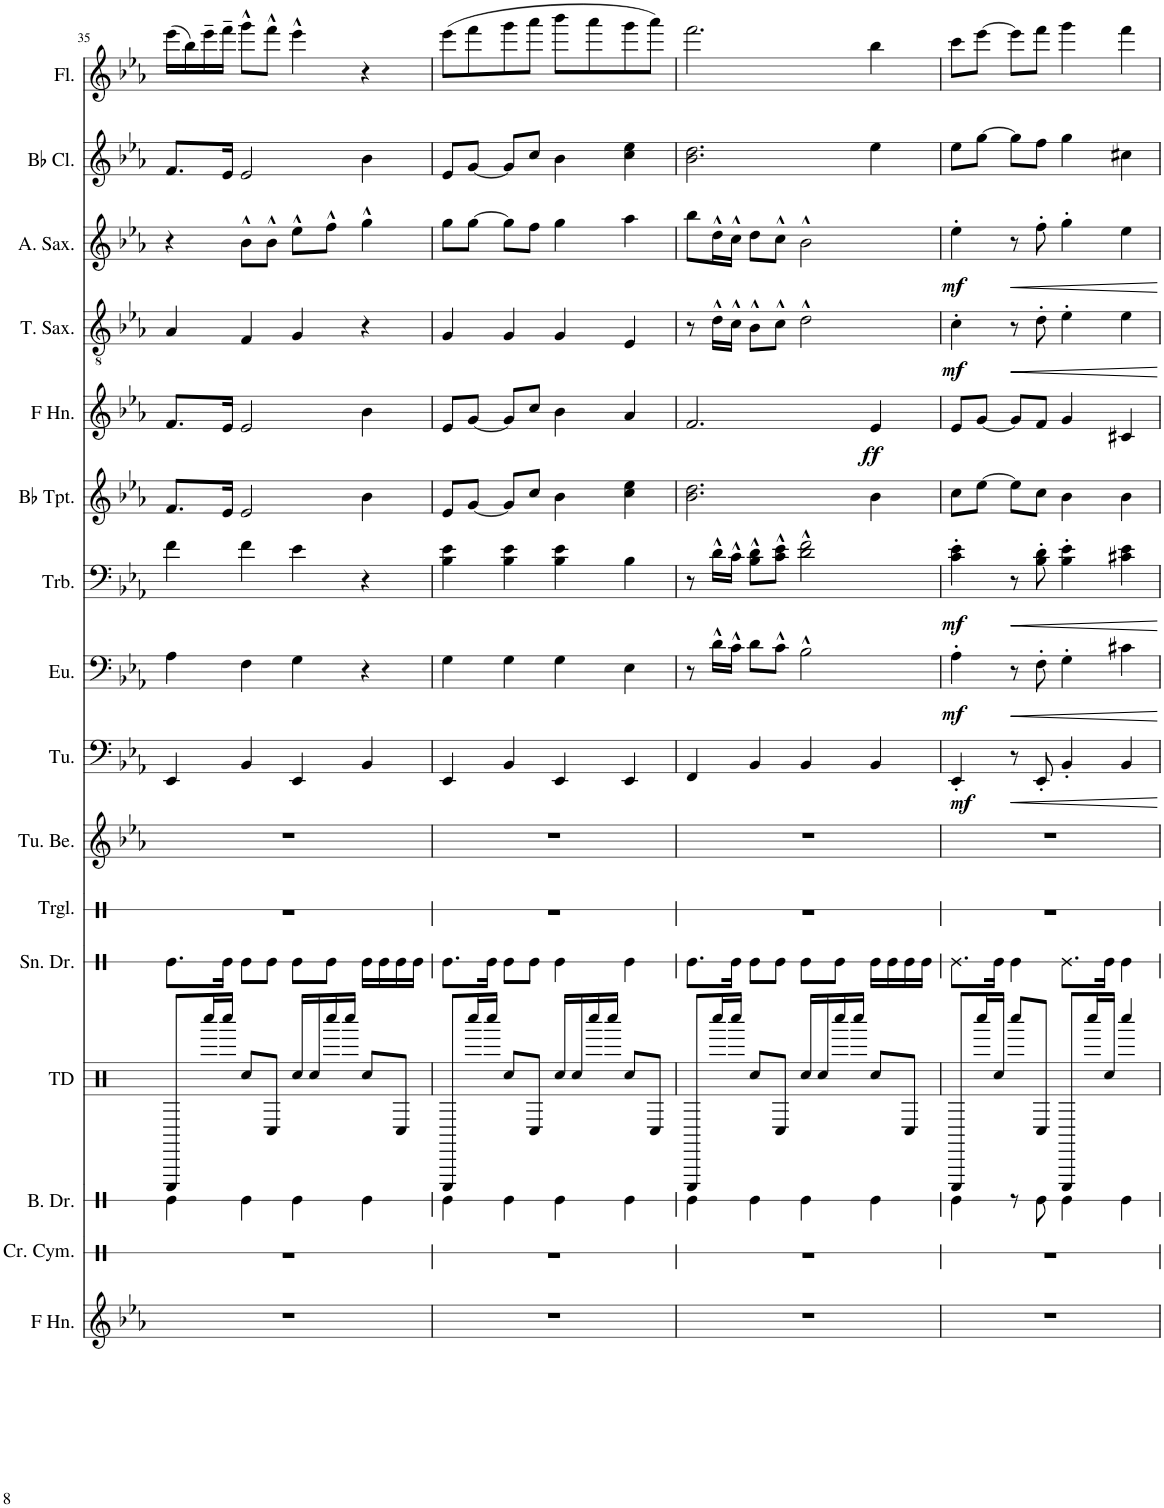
**kern	**kern	**kern	**kern	**kern	**kern	**kern	**kern	**dynam	**kern	**dynam	**kern	**dynam	**kern	**kern	**dynam	**kern	**dynam	**kern	**dynam	**kern	**kern
*part16	*part15	*part14	*part13	*part12	*part11	*part10	*part9	*part9	*part8	*part8	*part7	*part7	*part6	*part5	*part5	*part4	*part4	*part3	*part3	*part2	*part1
*staff16	*staff15	*staff14	*staff13	*staff12	*staff11	*staff10	*staff9	*staff9	*staff8	*staff8	*staff7	*staff7	*staff6	*staff5	*staff5	*staff4	*staff4	*staff3	*staff3	*staff2	*staff1
*I"Horn in F	*I"Crash Cymbal	*I"Bass Drum	*I"Tenor Drums	*I"Snare Drum	*I"Triangle	*I"Tubular Bells	*I"Tuba	*	*I"Euphonium	*	*I"Trombone	*	*I"Bb Trumpet	*I"Horn in F	*	*I"Tenor Saxophone	*	*I"Alto Saxophone	*	*I"Bb Clarinet	*I"Flute
*	*I'Cr. Cym.	*I'B. Dr.	*I'TD	*I'Sn. Dr.	*I'Trgl.	*I'Tu. Be.	*I'Tu.	*	*I'Eu.	*	*I'Trb.	*	*I'Bb Tpt.	*	*	*I'T. Sax.	*	*I'A. Sax.	*	*I'Bb Cl.	*I'Fl.
!!LO:PB:g=z
*clefG2	*clefX	*clefX	*clefX	*clefX	*clefX	*clefG2	*clefF4	*	*clefF4	*	*clefF4	*	*clefG2	*clefG2	*	*clefGv2	*	*clefG2	*	*clefG2	*clefG2
*ITrd4c7	*	*	*	*	*	*	*	*	*	*	*	*	*ITrd1c2	*ITrd4c7	*	*ITrd8c14	*	*ITrd5c9	*	*ITrd1c2	*
*k[b-e-a-]	*k[]	*k[]	*k[]	*k[]	*k[]	*k[b-e-a-]	*k[b-e-a-]	*	*k[b-e-a-]	*	*k[b-e-a-]	*	*k[b-e-a-]	*k[b-e-a-]	*	*k[b-e-a-]	*	*k[b-e-a-]	*	*k[b-e-a-]	*k[b-e-a-]
*M4/4	*M4/4	*M4/4	*M4/4	*M4/4	*M4/4	*M4/4	*M4/4	*	*M4/4	*	*M4/4	*	*M4/4	*M4/4	*	*M4/4	*	*M4/4	*	*M4/4	*M4/4
=35	=35	=35	=35	=35	=35	=35	=35	=35	=35	=35	=35	=35	=35	=35	=35	=35	=35	=35	=35	=35	=35
1r	1r	4Re\	8CCC/L	8.Re\L	1r	1r	4EE-/	.	4A-\	.	4f\	.	8.f/L	8.f/L	.	4A-/	.	4r	.	8.f/L	(16eee-\LL
.	.	.	.	.	.	.	.	.	.	.	.	.	.	.	.	.	.	.	.	.	16bb-\)
.	.	.	16cccc/L	.	.	.	.	.	.	.	.	.	.	.	.	.	.	.	.	.	16eee-~\
.	.	.	16cccc/JJ	16Re\Jk	.	.	.	.	.	.	.	.	16e-/Jk	16e-/Jk	.	.	.	.	.	16e-/Jk	16fff~\JJ
.	.	4Re\	8cc/L	8Re\L	.	.	4BB-/	.	4F\	.	4f\	.	2e-/	2e-/	.	4F/	.	8b-^^\L	.	2e-/	8ggg^^\L
.	.	.	8C/J	8Re\J	.	.	.	.	.	.	.	.	.	.	.	.	.	8b-^^\J	.	.	8fff^^\J
.	.	4Re\	16cc/LL	8Re\L	.	.	4EE-/	.	4G\	.	4e-\	.	.	.	.	4G/	.	8ee-^^\L	.	.	4eee-^^\
.	.	.	16cc/	.	.	.	.	.	.	.	.	.	.	.	.	.	.	.	.	.	.
.	.	.	16cccc/	8Re\J	.	.	.	.	.	.	.	.	.	.	.	.	.	8ff^^\J	.	.	.
.	.	.	16cccc/JJ	.	.	.	.	.	.	.	.	.	.	.	.	.	.	.	.	.	.
.	.	4Re\	8cc/L	16Re\LL	.	.	4BB-/	.	4r	.	4r	.	4b-\	4b-\	.	4r	.	4gg^^\	.	4b-\	4r
.	.	.	.	16Re\	.	.	.	.	.	.	.	.	.	.	.	.	.	.	.	.	.
.	.	.	8C/J	16Re\	.	.	.	.	.	.	.	.	.	.	.	.	.	.	.	.	.
.	.	.	.	16Re\JJ	.	.	.	.	.	.	.	.	.	.	.	.	.	.	.	.	.
=36	=36	=36	=36	=36	=36	=36	=36	=36	=36	=36	=36	=36	=36	=36	=36	=36	=36	=36	=36	=36	=36
1r	1r	4Re\	8CCC/L	8.Re\L	1r	1r	4EE-/	.	4G\	.	4B-\ 4e-\	.	8e-/L	8e-/L	.	4G/	.	8gg\L	.	8e-/L	(8eee-\L
.	.	.	16cccc/L	.	.	.	.	.	.	.	.	.	[8g/J	[8g/J	.	.	.	[8gg\J	.	[8g/J	8fff\
.	.	.	16cccc/JJ	16Re\Jk	.	.	.	.	.	.	.	.	.	.	.	.	.	.	.	.	.
.	.	4Re\	8cc/L	8Re\L	.	.	4BB-/	.	4G\	.	4B-\ 4e-\	.	8g/L]	8g/L]	.	4G/	.	8gg\L]	.	8g/L]	8ggg\
.	.	.	8C/J	8Re\J	.	.	.	.	.	.	.	.	8cc/J	8cc/J	.	.	.	8ff\J	.	8cc/J	8aaa-\J
.	.	4Re\	16cc/LL	4Re\	.	.	4EE-/	.	4G\	.	4B-\ 4e-\	.	4b-\	4b-\	.	4G/	.	4gg\	.	4b-\	8bbb-\L
.	.	.	16cc/	.	.	.	.	.	.	.	.	.	.	.	.	.	.	.	.	.	.
.	.	.	16cccc/	.	.	.	.	.	.	.	.	.	.	.	.	.	.	.	.	.	8aaa-\
.	.	.	16cccc/JJ	.	.	.	.	.	.	.	.	.	.	.	.	.	.	.	.	.	.
.	.	4Re\	8cc/L	4Re\	.	.	4EE-/	.	4E-\	.	4B-\	.	4cc\ 4ee-\	4a-/	.	4E-/	.	4aa-\	.	4cc\ 4ee-\	8ggg\
.	.	.	8C/J	.	.	.	.	.	.	.	.	.	.	.	.	.	.	.	.	.	8aaa-\J)
=37	=37	=37	=37	=37	=37	=37	=37	=37	=37	=37	=37	=37	=37	=37	=37	=37	=37	=37	=37	=37	=37
1r	1r	4Re\	8CCC/L	8.Re\L	1r	1r	4FF/	.	8r	.	8r	.	2.b-\ 2.dd\	2.f/	.	8r	.	8bb-\L	.	2.b-\ 2.dd\	2.fff\
.	.	.	16cccc/L	.	.	.	.	.	16d^^\LL	.	16d^^\LL	.	.	.	.	16d^^\LL	.	16dd^^\L	.	.	.
.	.	.	16cccc/JJ	16Re\Jk	.	.	.	.	16c^^\JJ	.	16c^^\JJ	.	.	.	.	16c^^\JJ	.	16cc^^\JJ	.	.	.
.	.	4Re\	8cc/L	8Re\L	.	.	4BB-/	.	8d\L	.	8B-\^^ 8d\^^L	.	.	.	.	8B-^^\L	.	8dd\L	.	.	.
.	.	.	8C/J	8Re\J	.	.	.	.	8c^^\J	.	8c\^^ 8e-\^^J	.	.	.	.	8c^^\J	.	8cc^^\J	.	.	.
.	.	4Re\	16cc/LL	8Re\L	.	.	4BB-/	.	2B-^^\	.	2d\^^ 2f\^^	.	.	.	.	2d^^\	.	2b-^^\	.	.	.
.	.	.	16cc/	.	.	.	.	.	.	.	.	.	.	.	.	.	.	.	.	.	.
.	.	.	16cccc/	8Re\J	.	.	.	.	.	.	.	.	.	.	.	.	.	.	.	.	.
.	.	.	16cccc/JJ	.	.	.	.	.	.	.	.	.	.	.	.	.	.	.	.	.	.
!	!	!	!	!	!	!	!	!	!	!	!	!	!	!	!LO:DY:b	!	!	!	!	!	!
.	.	4Re\	8cc/L	16Re\LL	.	.	4BB-/	.	.	.	.	.	4b-\	4e-/	ff	.	.	.	.	4ee-\	4bb-\
.	.	.	.	16Re\	.	.	.	.	.	.	.	.	.	.	.	.	.	.	.	.	.
.	.	.	8C/J	16Re\	.	.	.	.	.	.	.	.	.	.	.	.	.	.	.	.	.
.	.	.	.	16Re\JJ	.	.	.	.	.	.	.	.	.	.	.	.	.	.	.	.	.
=38	=38	=38	=38	=38	=38	=38	=38	=38	=38	=38	=38	=38	=38	=38	=38	=38	=38	=38	=38	=38	=38
!	!	!	!	!	!	!	!	!LO:DY:b	!	!LO:DY:b	!	!LO:DY:b	!	!	!	!	!LO:DY:b	!	!LO:DY:b	!	!
1r	1r	4Re\	8CCC/L	8.Re\L	1r	1r	4EE-'/	mf	4A-'\	mf	4c\' 4e-\'	mf	8cc\L	8e-/L	.	4c'\	mf	4ee-'\	mf	8ee-\L	8ccc\L
.	.	.	16cccc/L	.	.	.	.	.	.	.	.	.	[8ee-\J	[8g/J	.	.	.	.	.	[8gg\J	[8eee-\J
.	.	.	16cc/JJ	16Re\Jk	.	.	.	.	.	.	.	.	.	.	.	.	.	.	.	.	.
.	.	8r	8cccc/L	4Re\	.	.	8r	.	8r	.	8r	.	8ee-\L]	8g/L]	.	8r	.	8r	.	8gg\L]	8eee-\L]
.	.	8Re\	8C/J	.	.	.	8EE-'/	.	8F'\	.	8B-\' 8d\'	.	8cc\J	8f/J	.	8d'\	.	8ff'\	.	8ff\J	8fff\J
.	.	4Re\	8CCC/L	8.Re\L	.	.	4BB-'/	.	4G'\	.	4B-\' 4e-\'	.	4b-\	4g/	.	4e-'\	.	4gg'\	.	4gg\	4ggg\
.	.	.	16cccc/L	.	.	.	.	.	.	.	.	.	.	.	.	.	.	.	.	.	.
.	.	.	16cc/JJ	16Re\Jk	.	.	.	.	.	.	.	.	.	.	.	.	.	.	.	.	.
.	.	4Re\	4cccc/	4Re\	.	.	4BB-/	.	4c#X\	.	4c#X\ 4e-\	.	4b-\	4c#X/	.	4e-\	.	4ee-\	.	4cc#X\	4fff\
=	=	=	=	=	=	=	=	=	=	=	=	=	=	=	=	=	=	=	=	=	=
*-	*-	*-	*-	*-	*-	*-	*-	*-	*-	*-	*-	*-	*-	*-	*-	*-	*-	*-	*-	*-	*-
